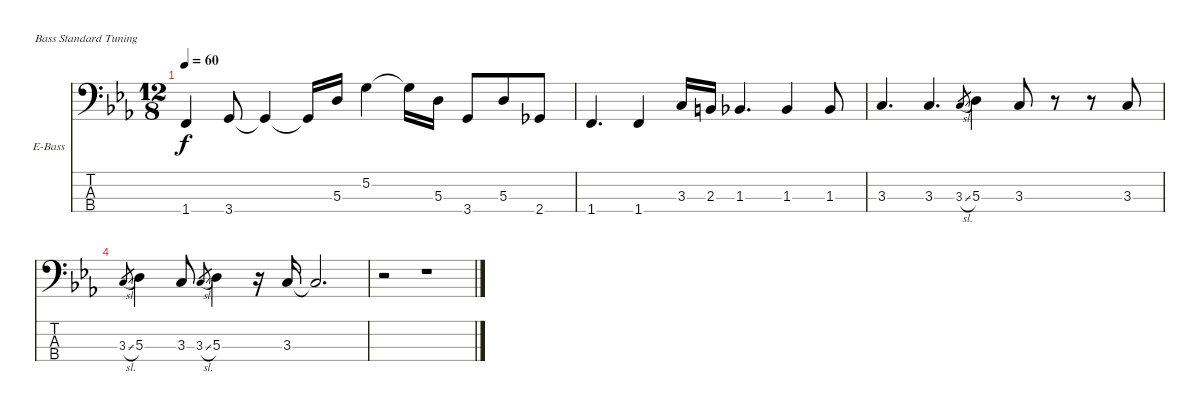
\bracketExtendMode nobrackets
\firstSystemTrackNameOrientation horizontal
\otherSystemsTrackNameOrientation horizontal
\defaultBarNumberDisplay FirstOfSystem
\track ("Electric Bass" "E-Bass") {instrument electricbassfinger}
\staff {score tabs}
\tuning (G2 D2 A1 E1)
\ts (12 8)
\tempo 60
\clef f4
\scale
0.333333
\ks cminor
1.4.4{dy f} 3.4.8 3.4{t}.4 3.4{t}.16 5.3.16 5.2.4 5.2{t}.16 5.3.16 3.4.8 5.3.8 2.4.8 |
\scale
0.333333 1.4.4{d} 1.4.4 3.3.16 2.3.16 1.3.4{d} 1.3.4 1.3.8 |
\scale
0.333333 3.3.4{d} 3.3.4{d} 3.3{sl}.8{gr} 5.3.4 3.3.8 r.8 r.8 3.3.8 |
3.3{sl}.8{gr} 5.3.4 3.3.8 3.3{sl}.8{gr} 5.3.4 r.16 3.3.16 3.3{t}.2{d} |
r.2 r.1
